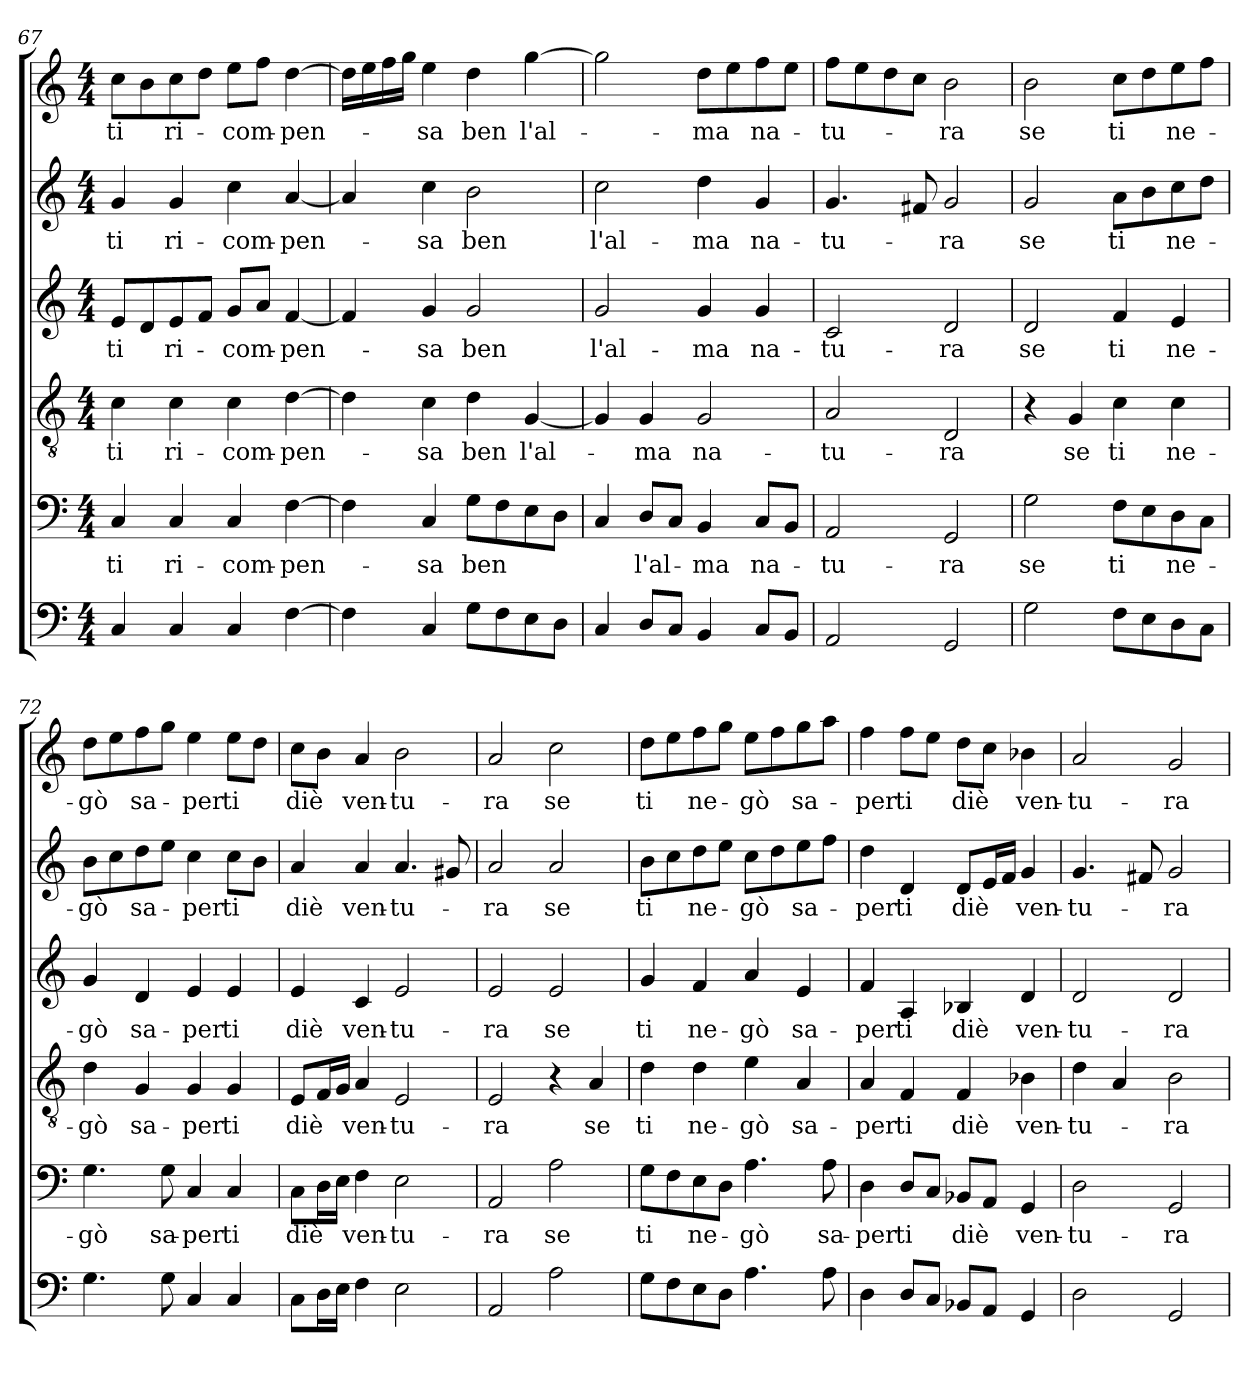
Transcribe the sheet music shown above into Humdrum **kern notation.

**kern	**kern	**text	**kern	**text	**kern	**text	**kern	**text	**kern	**text
*part6	*part5	*part5	*part4	*part4	*part3	*part3	*part2	*part2	*part1	*part1
*staff6	*staff5	*staff5	*staff4	*staff4	*staff3	*staff3	*staff2	*staff2	*staff1	*staff1
*clefF4	*clefF4	*	*clefGv2	*	*clefG2	*	*clefG2	*	*clefG2	*
*k[]	*k[]	*	*k[]	*	*k[]	*	*k[]	*	*k[]	*
*C:	*C:	*	*C:	*	*C:	*	*C:	*	*C:	*
*M4/4	*M4/4	*	*M4/4	*	*M4/4	*	*M4/4	*	*M4/4	*
=67	=67	=67	=67	=67	=67	=67	=67	=67	=67	=67
!	!	!LO:LY:b	!	!LO:LY:b	!	!LO:LY:b	!	!LO:LY:b	!	!LO:LY:b
4C/	4C/	ti	4c\	ti	8e/L	ti	4g/	ti	8cc\L	ti
.	.	.	.	.	8d/	.	.	.	8b\	.
!	!	!LO:LY:b	!	!LO:LY:b	!	!LO:LY:b	!	!LO:LY:b	!	!LO:LY:b
4C/	4C/	ri-	4c\	ri-	8e/	ri-	4g/	ri-	8cc\	ri-
.	.	.	.	.	8f/J	.	.	.	8dd\J	.
!	!	!LO:LY:b	!	!LO:LY:b	!	!LO:LY:b	!	!LO:LY:b	!	!LO:LY:b
4C/	4C/	-com-	4c\	-com-	8g/L	-com-	4cc\	-com-	8ee\L	-com-
.	.	.	.	.	8a/J	.	.	.	8ff\J	.
!	!	!LO:LY:b	!	!LO:LY:b	!	!LO:LY:b	!	!LO:LY:b	!	!LO:LY:b
[4F\	[4F\	-pen-	[4d\	-pen-	[4f/	-pen-	[4a/	-pen-	[4dd\	-pen-
!!LO:PB:g=z
=68	=68	=68	=68	=68	=68	=68	=68	=68	=68	=68
4F\]	4F\]	.	4d\]	.	4f/]	.	4a/]	.	16dd\LL]	.
.	.	.	.	.	.	.	.	.	16ee\	.
.	.	.	.	.	.	.	.	.	16ff\	.
.	.	.	.	.	.	.	.	.	16gg\JJ	.
!	!	!LO:LY:b	!	!LO:LY:b	!	!LO:LY:b	!	!LO:LY:b	!	!LO:LY:b
4C/	4C/	-sa	4c\	-sa	4g/	-sa	4cc\	-sa	4ee\	-sa
!	!	!LO:LY:b	!	!LO:LY:b	!	!LO:LY:b	!	!LO:LY:b	!	!LO:LY:b
8G\L	8G\L	ben	4d\	ben	2g/	ben	2b\	ben	4dd\	ben
8F\	8F\	.	.	.	.	.	.	.	.	.
!	!	!	!	!LO:LY:b	!	!	!	!	!	!LO:LY:b
8E\	8E\	.	[4G/	l'al-	.	.	.	.	[4gg\	l'al-
8D\J	8D\J	.	.	.	.	.	.	.	.	.
=69	=69	=69	=69	=69	=69	=69	=69	=69	=69	=69
!	!	!	!	!	!	!LO:LY:b	!	!LO:LY:b	!	!
4C/	4C/	.	4G/]	.	2g/	l'al-	2cc\	l'al-	2gg\]	.
!	!	!LO:LY:b	!	!LO:LY:b	!	!	!	!	!	!
8D/L	8D/L	l'al-	4G/	-ma	.	.	.	.	.	.
8C/J	8C/J	.	.	.	.	.	.	.	.	.
!	!	!LO:LY:b	!	!LO:LY:b	!	!LO:LY:b	!	!LO:LY:b	!	!LO:LY:b
4BB/	4BB/	-ma	2G/	na-	4g/	-ma	4dd\	-ma	8dd\L	-ma
.	.	.	.	.	.	.	.	.	8ee\	.
!	!	!LO:LY:b	!	!	!	!LO:LY:b	!	!LO:LY:b	!	!LO:LY:b
8C/L	8C/L	na-	.	.	4g/	na-	4g/	na-	8ff\	na-
8BB/J	8BB/J	.	.	.	.	.	.	.	8ee\J	.
=70	=70	=70	=70	=70	=70	=70	=70	=70	=70	=70
!	!	!LO:LY:b	!	!LO:LY:b	!	!LO:LY:b	!	!LO:LY:b	!	!LO:LY:b
2AA/	2AA/	-tu-	2A/	-tu-	2c/	-tu-	4.g/	-tu-	8ff\L	-tu-
.	.	.	.	.	.	.	.	.	8ee\	.
.	.	.	.	.	.	.	.	.	8dd\	.
.	.	.	.	.	.	.	8f#X/	.	8cc\J	.
!	!	!LO:LY:b	!	!LO:LY:b	!	!LO:LY:b	!	!LO:LY:b	!	!LO:LY:b
2GG/	2GG/	-ra	2D/	-ra	2d/	-ra	2g/	-ra	2b\	-ra
=71	=71	=71	=71	=71	=71	=71	=71	=71	=71	=71
!	!	!LO:LY:b	!	!	!	!LO:LY:b	!	!LO:LY:b	!	!LO:LY:b
2G\	2G\	se	4r	.	2d/	se	2g/	se	2b\	se
!	!	!	!	!LO:LY:b	!	!	!	!	!	!
.	.	.	4G/	se	.	.	.	.	.	.
!	!	!LO:LY:b	!	!LO:LY:b	!	!LO:LY:b	!	!LO:LY:b	!	!LO:LY:b
8F\L	8F\L	ti	4c\	ti	4f/	ti	8a\L	ti	8cc\L	ti
8E\	8E\	.	.	.	.	.	8b\	.	8dd\	.
!	!	!LO:LY:b	!	!LO:LY:b	!	!LO:LY:b	!	!LO:LY:b	!	!LO:LY:b
8D\	8D\	ne-	4c\	ne-	4e/	ne-	8cc\	ne-	8ee\	ne-
8C\J	8C\J	.	.	.	.	.	8dd\J	.	8ff\J	.
!!LO:LB:g=z
=72	=72	=72	=72	=72	=72	=72	=72	=72	=72	=72
!	!	!LO:LY:b	!	!LO:LY:b	!	!LO:LY:b	!	!LO:LY:b	!	!LO:LY:b
4.G\	4.G\	-gò	4d\	-gò	4g/	-gò	8b\L	-gò	8dd\L	-gò
.	.	.	.	.	.	.	8cc\	.	8ee\	.
!	!	!	!	!LO:LY:b	!	!LO:LY:b	!	!LO:LY:b	!	!LO:LY:b
.	.	.	4G/	sa-	4d/	sa-	8dd\	sa-	8ff\	sa-
!	!	!LO:LY:b	!	!	!	!	!	!	!	!
8G\	8G\	sa-	.	.	.	.	8ee\J	.	8gg\J	.
!	!	!LO:LY:b	!	!LO:LY:b	!	!LO:LY:b	!	!LO:LY:b	!	!LO:LY:b
4C/	4C/	-per	4G/	-per	4e/	-per	4cc\	-per	4ee\	-per
!	!	!LO:LY:b	!	!LO:LY:b	!	!LO:LY:b	!	!LO:LY:b	!	!LO:LY:b
4C/	4C/	ti	4G/	ti	4e/	ti	8cc\L	ti	8ee\L	ti
.	.	.	.	.	.	.	8b\J	.	8dd\J	.
=73	=73	=73	=73	=73	=73	=73	=73	=73	=73	=73
!	!	!LO:LY:b	!	!LO:LY:b	!	!LO:LY:b	!	!LO:LY:b	!	!LO:LY:b
8C\L	8C\L	diè	8E/L	diè	4e/	diè	4a/	diè	8cc\L	diè
16D\L	16D\L	.	16F/L	.	.	.	.	.	8b\J	.
16E\JJ	16E\JJ	.	16G/JJ	.	.	.	.	.	.	.
!	!	!LO:LY:b	!	!LO:LY:b	!	!LO:LY:b	!	!LO:LY:b	!	!LO:LY:b
4F\	4F\	ven-	4A/	ven-	4c/	ven-	4a/	ven-	4a/	ven-
!	!	!LO:LY:b	!	!LO:LY:b	!	!LO:LY:b	!	!LO:LY:b	!	!LO:LY:b
2E\	2E\	-tu-	2E/	-tu-	2e/	-tu-	4.a/	-tu-	2b\	-tu-
.	.	.	.	.	.	.	8g#X/	.	.	.
=74	=74	=74	=74	=74	=74	=74	=74	=74	=74	=74
!	!	!LO:LY:b	!	!LO:LY:b	!	!LO:LY:b	!	!LO:LY:b	!	!LO:LY:b
2AA/	2AA/	-ra	2E/	-ra	2e/	-ra	2a/	-ra	2a/	-ra
!	!	!LO:LY:b	!	!	!	!LO:LY:b	!	!LO:LY:b	!	!LO:LY:b
2A\	2A\	se	4r	.	2e/	se	2a/	se	2cc\	se
!	!	!	!	!LO:LY:b	!	!	!	!	!	!
.	.	.	4A/	se	.	.	.	.	.	.
=75	=75	=75	=75	=75	=75	=75	=75	=75	=75	=75
!	!	!LO:LY:b	!	!LO:LY:b	!	!LO:LY:b	!	!LO:LY:b	!	!LO:LY:b
8G\L	8G\L	ti	4d\	ti	4g/	ti	8b\L	ti	8dd\L	ti
8F\	8F\	.	.	.	.	.	8cc\	.	8ee\	.
!	!	!LO:LY:b	!	!LO:LY:b	!	!LO:LY:b	!	!LO:LY:b	!	!LO:LY:b
8E\	8E\	ne-	4d\	ne-	4f/	ne-	8dd\	ne-	8ff\	ne-
8D\J	8D\J	.	.	.	.	.	8ee\J	.	8gg\J	.
!	!	!LO:LY:b	!	!LO:LY:b	!	!LO:LY:b	!	!LO:LY:b	!	!LO:LY:b
4.A\	4.A\	-gò	4e\	-gò	4a/	-gò	8cc\L	-gò	8ee\L	-gò
.	.	.	.	.	.	.	8dd\	.	8ff\	.
!	!	!	!	!LO:LY:b	!	!LO:LY:b	!	!LO:LY:b	!	!LO:LY:b
.	.	.	4A/	sa-	4e/	sa-	8ee\	sa-	8gg\	sa-
!	!	!LO:LY:b	!	!	!	!	!	!	!	!
8A\	8A\	sa-	.	.	.	.	8ff\J	.	8aa\J	.
!!LO:PB:g=z
=76	=76	=76	=76	=76	=76	=76	=76	=76	=76	=76
!	!	!LO:LY:b	!	!LO:LY:b	!	!LO:LY:b	!	!LO:LY:b	!	!LO:LY:b
4D\	4D\	-per	4A/	-per	4f/	-per	4dd\	-per	4ff\	-per
!	!	!LO:LY:b	!	!LO:LY:b	!	!LO:LY:b	!	!LO:LY:b	!	!LO:LY:b
8D/L	8D/L	ti	4F/	ti	4A/	ti	4d/	ti	8ff\L	ti
8C/J	8C/J	.	.	.	.	.	.	.	8ee\J	.
!	!	!LO:LY:b	!	!LO:LY:b	!	!LO:LY:b	!	!LO:LY:b	!	!LO:LY:b
8BB-X/L	8BB-X/L	diè	4F/	diè	4B-X/	diè	8d/L	diè	8dd\L	diè
8AA/J	8AA/J	.	.	.	.	.	16e/L	.	8cc\J	.
.	.	.	.	.	.	.	16f/JJ	.	.	.
!	!	!LO:LY:b	!	!LO:LY:b	!	!LO:LY:b	!	!LO:LY:b	!	!LO:LY:b
4GG/	4GG/	ven-	4B-X\	ven-	4d/	ven-	4g/	ven-	4b-X\	ven-
=77	=77	=77	=77	=77	=77	=77	=77	=77	=77	=77
!	!	!LO:LY:b	!	!LO:LY:b	!	!LO:LY:b	!	!LO:LY:b	!	!LO:LY:b
2D\	2D\	-tu-	4d\	-tu-	2d/	-tu-	4.g/	-tu-	2a/	-tu-
.	.	.	4A/	.	.	.	.	.	.	.
.	.	.	.	.	.	.	8f#X/	.	.	.
!	!	!LO:LY:b	!	!LO:LY:b	!	!LO:LY:b	!	!LO:LY:b	!	!LO:LY:b
2GG/	2GG/	-ra	2B\	-ra	2d/	-ra	2g/	-ra	2g/	-ra
=	=	=	=	=	=	=	=	=	=	=
*-	*-	*-	*-	*-	*-	*-	*-	*-	*-	*-
